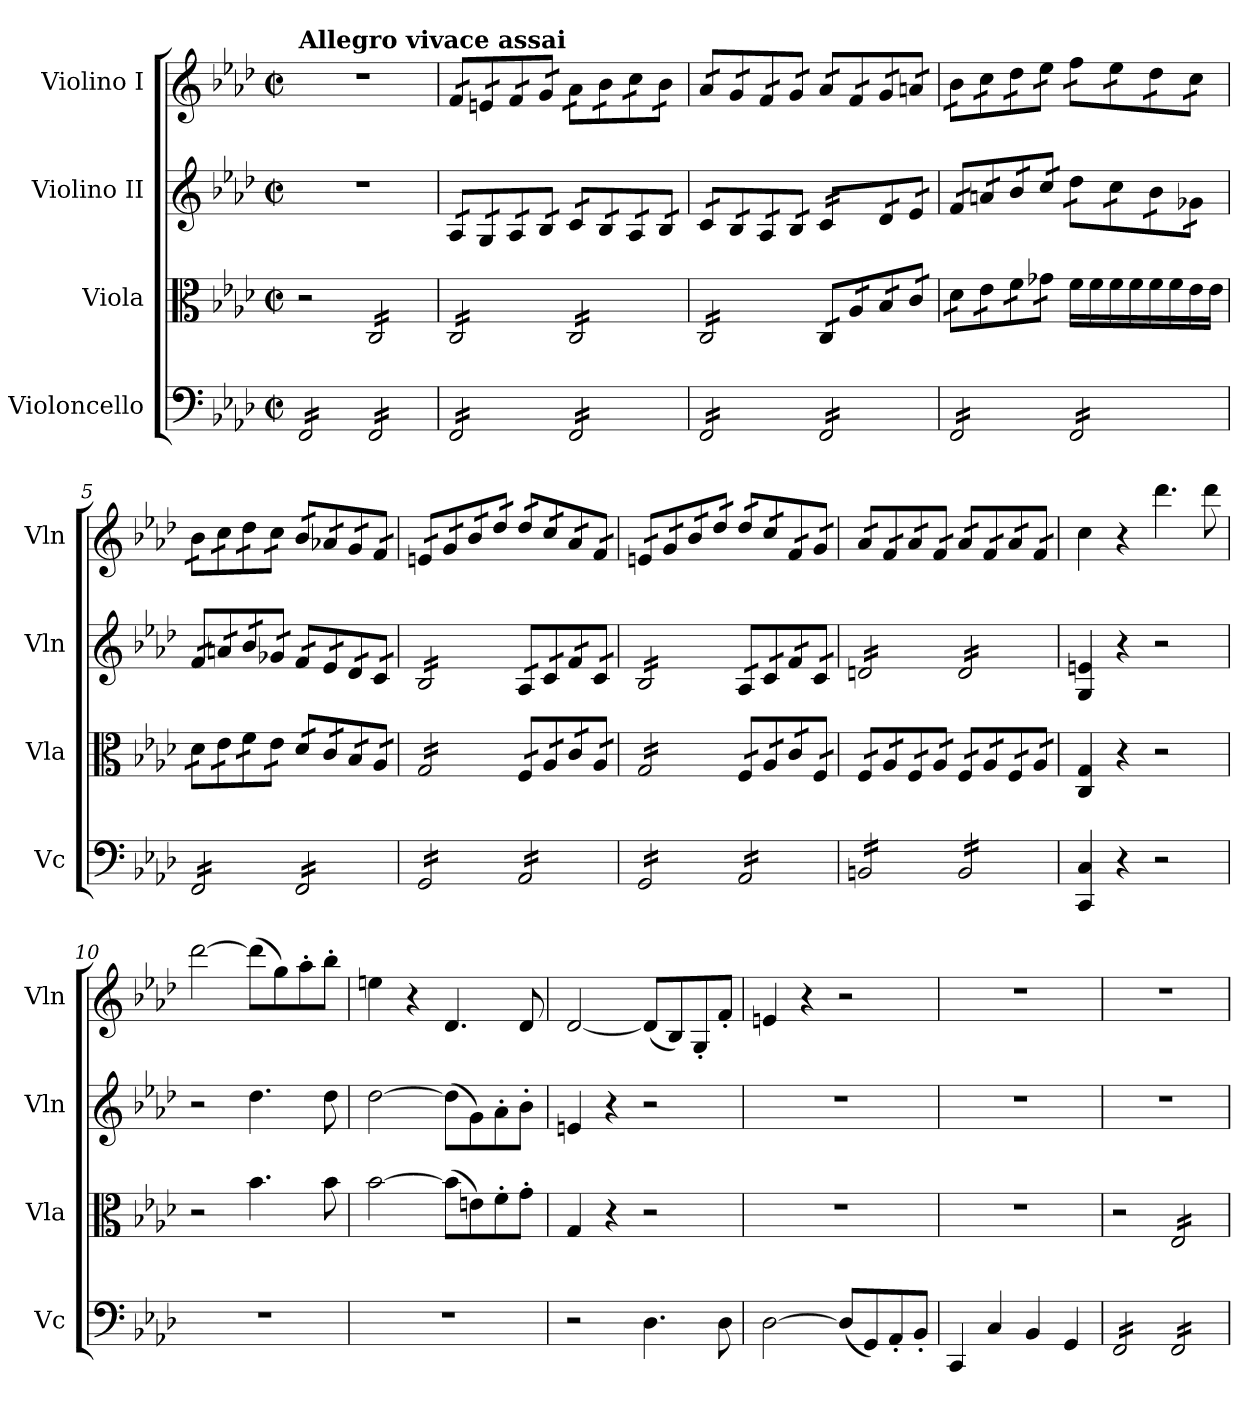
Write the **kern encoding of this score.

**kern	**kern	**kern	**kern
*part4	*part3	*part2	*part1
*staff4	*staff3	*staff2	*staff1
*I"Violoncello	*I"Viola	*I"Violino II	*I"Violino I
*I'Vc	*I'Vla	*I'Vln	*I'Vln
*clefF4	*clefC3	*clefG2	*clefG2
*k[b-e-a-d-]	*k[b-e-a-d-]	*k[b-e-a-d-]	*k[b-e-a-d-]
*M2/2	*M2/2	*M2/2	*M2/2
*met(c|)	*met(c|)	*met(c|)	*met(c|)
=1	=1	=1	=1
!	!	!	!LO:TX:a:B:t=Allegro vivace assai
*tremolo	*	*	*
16FF/LL	2r	1r	1r
16FF/	.	.	.
16FF/	.	.	.
16FF/	.	.	.
16FF/	.	.	.
16FF/	.	.	.
16FF/	.	.	.
16FF/JJ	.	.	.
*	*tremolo	*	*
16FF/LL	16C/LL	.	.
16FF/	16C/	.	.
16FF/	16C/	.	.
16FF/	16C/	.	.
16FF/	16C/	.	.
16FF/	16C/	.	.
16FF/	16C/	.	.
16FF/JJ	16C/JJ	.	.
=2	=2	=2	=2
*	*	*tremolo	*
*	*	*	*tremolo
16FF/LL	16C/LL	16A-/LL	16f/LL
16FF/	16C/	16A-/	16f/
16FF/	16C/	16G/	16en/
16FF/	16C/	16G/	16en/
16FF/	16C/	16A-/	16f/
16FF/	16C/	16A-/	16f/
16FF/	16C/	16B-/	16g/
16FF/JJ	16C/JJ	16B-/JJ	16g/JJ
16FF/LL	16C/LL	16c/LL	16a-\LL
16FF/	16C/	16c/	16a-\
16FF/	16C/	16B-/	16b-\
16FF/	16C/	16B-/	16b-\
16FF/	16C/	16A-/	16cc\
16FF/	16C/	16A-/	16cc\
16FF/	16C/	16B-/	16b-\
16FF/JJ	16C/JJ	16B-/JJ	16b-\JJ
=3	=3	=3	=3
16FF/LL	16C/LL	16c/LL	16a-/LL
16FF/	16C/	16c/	16a-/
16FF/	16C/	16B-/	16g/
16FF/	16C/	16B-/	16g/
16FF/	16C/	16A-/	16f/
16FF/	16C/	16A-/	16f/
16FF/	16C/	16B-/	16g/
16FF/JJ	16C/JJ	16B-/JJ	16g/JJ
16FF/LL	16C/LL	16c/LL	16a-/LL
16FF/	16C/	16c/	16a-/
16FF/	16A-/	16c/	16f/
16FF/	16A-/	16c/	16f/
16FF/	16B-/	16d-/	16g/
16FF/	16B-/	16d-/	16g/
16FF/	16c/	16e-/	16an/
16FF/JJ	16c/JJ	16e-/JJ	16an/JJ
=4	=4	=4	=4
16FF/LL	16d-\LL	16f/LL	16b-\LL
16FF/	16d-\	16f/	16b-\
16FF/	16e-\	16an/	16cc\
16FF/	16e-\	16an/	16cc\
16FF/	16f\	16b-/	16dd-\
16FF/	16f\	16b-/	16dd-\
16FF/	16g-X\	16cc/	16ee-\
16FF/JJ	16g-X\JJ	16cc/JJ	16ee-\JJ
16FF/LL	16f\LL	16dd-\LL	16ff\LL
16FF/	16f\	16dd-\	16ff\
16FF/	16f\	16cc\	16ee-\
16FF/	16f\	16cc\	16ee-\
16FF/	16f\	16b-\	16dd-\
16FF/	16f\	16b-\	16dd-\
16FF/	16e-\	16g-X\	16cc\
16FF/JJ	16e-\JJ	16g-X\JJ	16cc\JJ
=5	=5	=5	=5
16FF/LL	16d-\LL	16f/LL	16b-\LL
16FF/	16d-\	16f/	16b-\
16FF/	16e-\	16an/	16cc\
16FF/	16e-\	16an/	16cc\
16FF/	16f\	16b-/	16dd-\
16FF/	16f\	16b-/	16dd-\
16FF/	16e-\	16g-X/	16cc\
16FF/JJ	16e-\JJ	16g-X/JJ	16cc\JJ
16FF/LL	16d-/LL	16f/LL	16b-/LL
16FF/	16d-/	16f/	16b-/
16FF/	16c/	16e-/	16a-X/
16FF/	16c/	16e-/	16a-X/
16FF/	16B-/	16d-/	16g/
16FF/	16B-/	16d-/	16g/
16FF/	16A-/	16c/	16f/
16FF/JJ	16A-/JJ	16c/JJ	16f/JJ
=6	=6	=6	=6
16GG/LL	16G/LL	16B-/LL	16en/LL
16GG/	16G/	16B-/	16en/
16GG/	16G/	16B-/	16g/
16GG/	16G/	16B-/	16g/
16GG/	16G/	16B-/	16b-/
16GG/	16G/	16B-/	16b-/
16GG/	16G/	16B-/	16dd-/
16GG/JJ	16G/JJ	16B-/JJ	16dd-/JJ
16AA-/LL	16F/LL	16A-/LL	16dd-/LL
16AA-/	16F/	16A-/	16dd-/
16AA-/	16A-/	16c/	16cc/
16AA-/	16A-/	16c/	16cc/
16AA-/	16c/	16f/	16a-/
16AA-/	16c/	16f/	16a-/
16AA-/	16A-/	16c/	16f/
16AA-/JJ	16A-/JJ	16c/JJ	16f/JJ
=7	=7	=7	=7
16GG/LL	16G/LL	16B-/LL	16en/LL
16GG/	16G/	16B-/	16en/
16GG/	16G/	16B-/	16g/
16GG/	16G/	16B-/	16g/
16GG/	16G/	16B-/	16b-/
16GG/	16G/	16B-/	16b-/
16GG/	16G/	16B-/	16dd-/
16GG/JJ	16G/JJ	16B-/JJ	16dd-/JJ
16AA-/LL	16F/LL	16A-/LL	16dd-/LL
16AA-/	16F/	16A-/	16dd-/
16AA-/	16A-/	16c/	16cc/
16AA-/	16A-/	16c/	16cc/
16AA-/	16c/	16f/	16f/
16AA-/	16c/	16f/	16f/
16AA-/	16F/	16c/	16g/
16AA-/JJ	16F/JJ	16c/JJ	16g/JJ
!!LO:LB:g=z
=8	=8	=8	=8
16BBn/LL	16F/LL	16dn/LL	16a-/LL
16BBn/	16F/	16dn/	16a-/
16BBn/	16A-/	16dn/	16f/
16BBn/	16A-/	16dn/	16f/
16BBn/	16F/	16dn/	16a-/
16BBn/	16F/	16dn/	16a-/
16BBn/	16A-/	16dn/	16f/
16BBn/JJ	16A-/JJ	16dn/JJ	16f/JJ
16BB/LL	16F/LL	16d/LL	16a-/LL
16BB/	16F/	16d/	16a-/
16BB/	16A-/	16d/	16f/
16BB/	16A-/	16d/	16f/
16BB/	16F/	16d/	16a-/
16BB/	16F/	16d/	16a-/
16BB/	16A-/	16d/	16f/
16BB/JJ	16A-/JJ	16d/JJ	16f/JJ
*	*	*	*Xtremolo
*	*	*Xtremolo	*
*	*Xtremolo	*	*
*Xtremolo	*	*	*
=9	=9	=9	=9
4CC/ 4C/	4C/ 4G/	4G/ 4en/	4cc\
4r	4r	4r	4r
2r	2r	2r	4.ddd-\
.	.	.	8ddd-\
=10	=10	=10	=10
1r	2r	2r	[2ddd-\
.	4.b-\	4.dd-\	(8ddd-\L]
.	.	.	8gg\)
.	.	.	8aa-'\
.	8b-\	8dd-\	8bb-'\J
=11	=11	=11	=11
1r	[2b-\	[2dd-\	4een\
.	.	.	4r
.	(8b-\L]	(8dd-\L]	4.d-/
.	8en\)	8g\)	.
.	8f'\	8a-'\	.
.	8g'\J	8b-'\J	8d-/
=12	=12	=12	=12
2r	4G/	4en/	[2d-/
.	4r	4r	.
4.D-\	2r	2r	(8d-/L]
.	.	.	8B-/)
.	.	.	8G'/
8D-\	.	.	8f'/J
=13	=13	=13	=13
[2D-\	1r	1r	4en/
.	.	.	4r
(8D-/L]	.	.	2r
8GG/)	.	.	.
8AA-'/	.	.	.
8BB-'/J	.	.	.
=14	=14	=14	=14
4CC/	1r	1r	1r
4C/	.	.	.
4BB-/	.	.	.
4GG/	.	.	.
=15	=15	=15	=15
*tremolo	*	*	*
16FF/LL	2r	1r	1r
16FF/	.	.	.
16FF/	.	.	.
16FF/	.	.	.
16FF/	.	.	.
16FF/	.	.	.
16FF/	.	.	.
16FF/JJ	.	.	.
*	*tremolo	*	*
16FF/LL	16E-/LL	.	.
16FF/	16E-/	.	.
16FF/	16E-/	.	.
16FF/	16E-/	.	.
16FF/	16E-/	.	.
16FF/	16E-/	.	.
16FF/	16E-/	.	.
16FF/JJ	16E-/JJ	.	.
*	*Xtremolo	*	*
*Xtremolo	*	*	*
=	=	=	=
*-	*-	*-	*-
